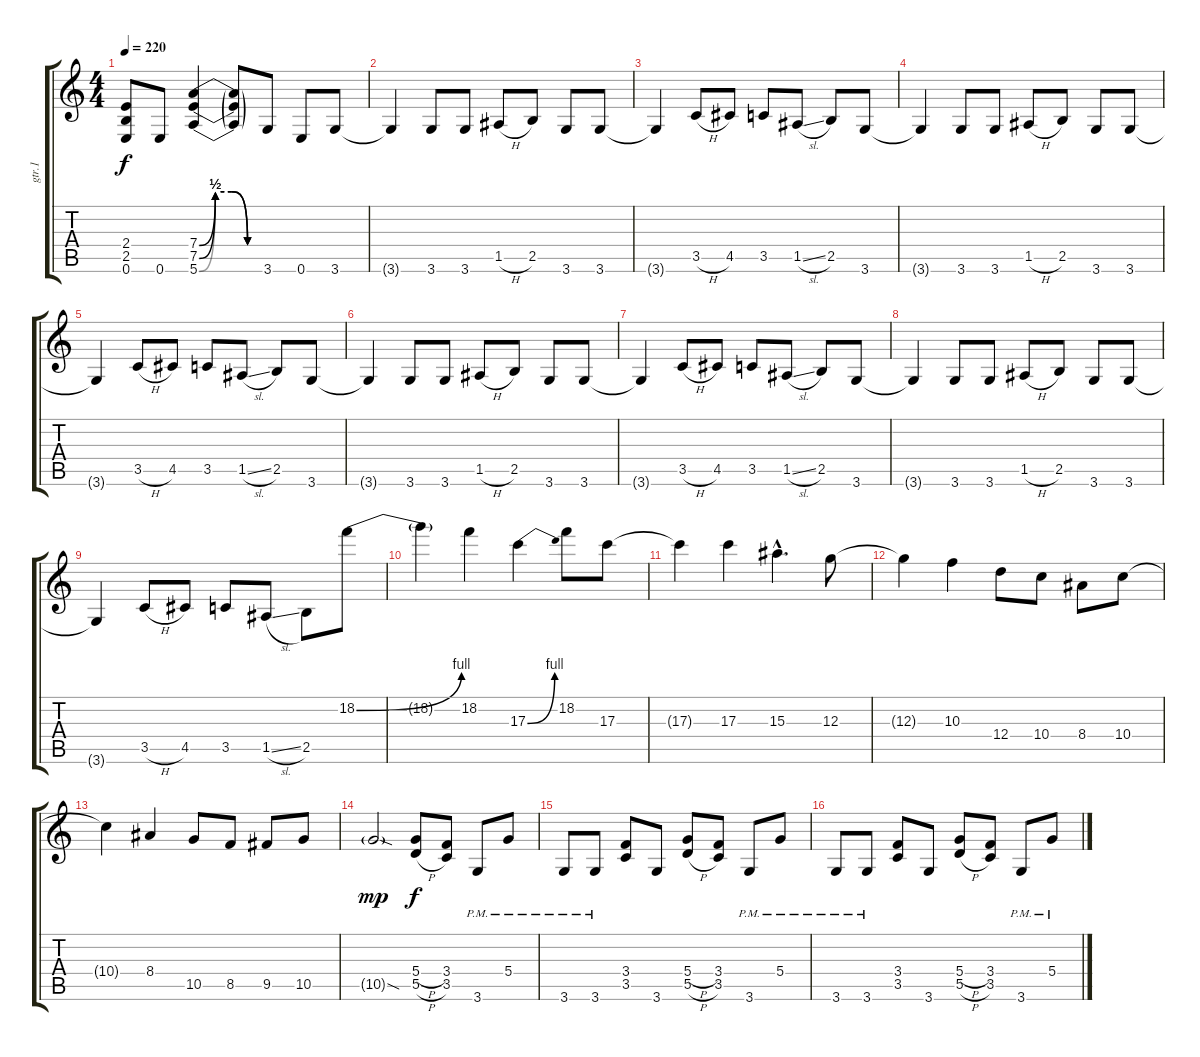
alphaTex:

\track ("gtr.1" "gtr.1") {instrument distortionguitar}
\staff {score tabs}
\tuning (E4 B3 G3 D3 A2 E2) {hide}
\ts (4 4)
\tempo 220
\clef g2
\ks c
(2.4{t} 2.5{t} 0.6{t}).8{dy f} 0.6.8 (7.4{be (custom 0 0 15 2 30 2 45 0 60 0)} 7.5{be (custom 0 0 15 2 30 2 45 0 60 0)} 5.6{be (custom 0 0 15 2 30 2 45 0 60 0)}).4 (7.4{t} 7.5{t} 5.6{t}).8 3.6.8 0.6.8 3.6.8 |
3.6{t}.4 3.6.8 3.6.8 1.5{h}.8 2.5.8 3.6.8 3.6.8 |
3.6{t}.4 3.5{h}.8 4.5.8 3.5.8 1.5{sl}.8 2.5.8 3.6.8 |
3.6{t}.4 3.6.8 3.6.8 1.5{h}.8 2.5.8 3.6.8 3.6.8 |
3.6{t}.4 3.5{h}.8 4.5.8 3.5.8 1.5{sl}.8 2.5.8 3.6.8 |
3.6{t}.4 3.6.8 3.6.8 1.5{h}.8 2.5.8 3.6.8 3.6.8 |
3.6{t}.4 3.5{h}.8 4.5.8 3.5.8 1.5{sl}.8 2.5.8 3.6.8 |
3.6{t}.4 3.6.8 3.6.8 1.5{h}.8 2.5.8 3.6.8 3.6.8 |
3.6{t}.4 3.5{h}.8 4.5.8 3.5.8 1.5{sl}.8 2.5.8 18.2{be (bend 0 0 60 4)}.8 |
18.2{t}.4 18.2.4 17.3{be (bend 0 0 60 4)}.4 18.2.8 17.3.8 |
17.3{t}.4 17.3.4 15.3{hac}.4{d} 12.3.8 |
12.3{t}.4 10.3.4 12.4.8 10.4.8 8.4.8 10.4.8 |
10.4{t}.4 8.4.4 10.5.8 8.5.8 9.5.8 10.5.8 |
10.5{sod g}.2{dy mp} (5.4{h} 5.5{h}).8{dy f} (3.4 3.5).8 3.6{pm}.8 5.4{pm}.8 |
3.6{pm}.8 3.6{pm}.8 (3.4 3.5).8 3.6.8 (5.4{h} 5.5{h}).8 (3.4 3.5).8 3.6{pm}.8 5.4{pm}.8 |
3.6{pm}.8 3.6{pm}.8 (3.4 3.5).8 3.6.8 (5.4{h} 5.5{h}).8 (3.4 3.5).8 3.6{pm}.8 5.4{pm}.8
